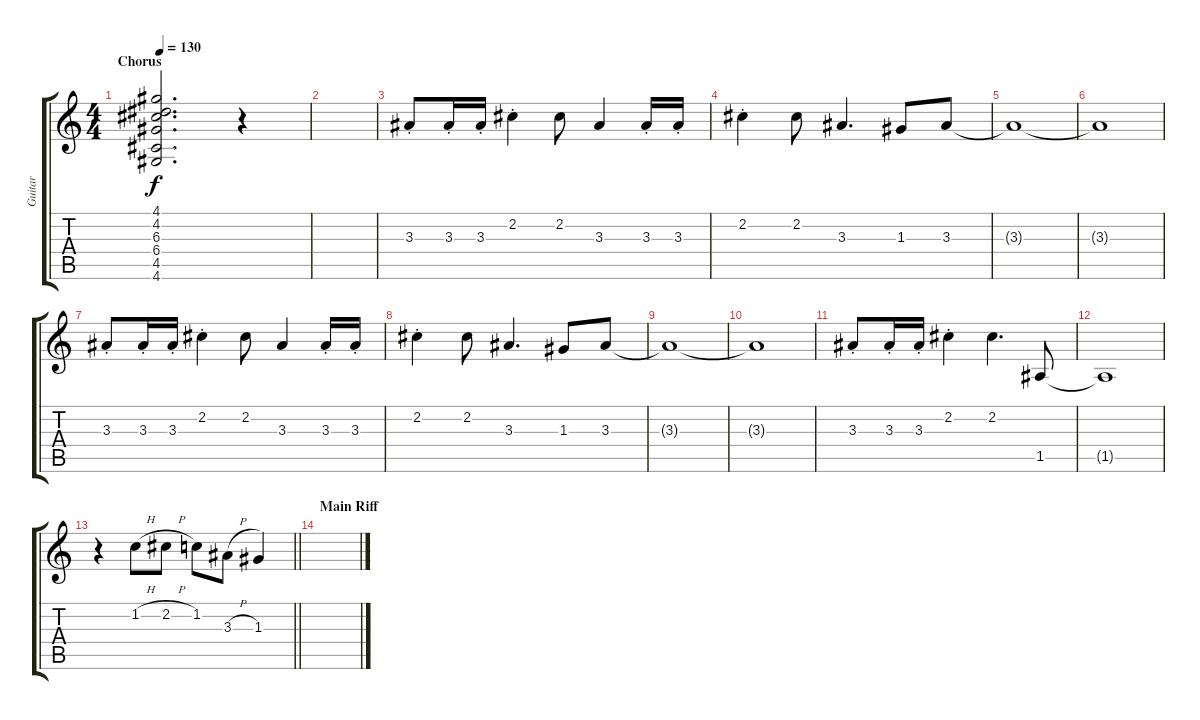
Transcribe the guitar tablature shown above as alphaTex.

\track ("Guitar" "Guitar") {instrument distortionguitar}
\staff {score tabs}
\tuning (E4 B3 G3 D3 A2 E2) {hide}
\ts (4 4)
\section ("" "Chorus")
\tempo 130
\clef g2
\ks c
(4.1{t} 4.2{t} 6.3{t} 6.4{t} 4.5{t} 4.6{t}).2{d dy f} r.4 |
|
3.3{st}.8 3.3{st}.16 3.3{st}.16 2.2{st}.4 2.2.8 3.3.4 3.3{st}.16 3.3{st}.16 |
2.2{st}.4 2.2.8 3.3.4{d} 1.3.8 3.3.8 |
3.3{t}.1 |
3.3{t}.1 |
3.3{st}.8 3.3{st}.16 3.3{st}.16 2.2{st}.4 2.2.8 3.3.4 3.3{st}.16 3.3{st}.16 |
2.2{st}.4 2.2.8 3.3.4{d} 1.3.8 3.3.8 |
3.3{t}.1 |
3.3{t}.1 |
3.3{st}.8 3.3{st}.16 3.3{st}.16 2.2{st}.4 2.2.4{d} 1.5.8 |
1.5{t}.1 |
\barLineRight lightlight
r.4 1.2{h}.8 2.2{h}.8 1.2.8 3.3{h}.8 1.3.4 |
\section ("" "Main Riff")
